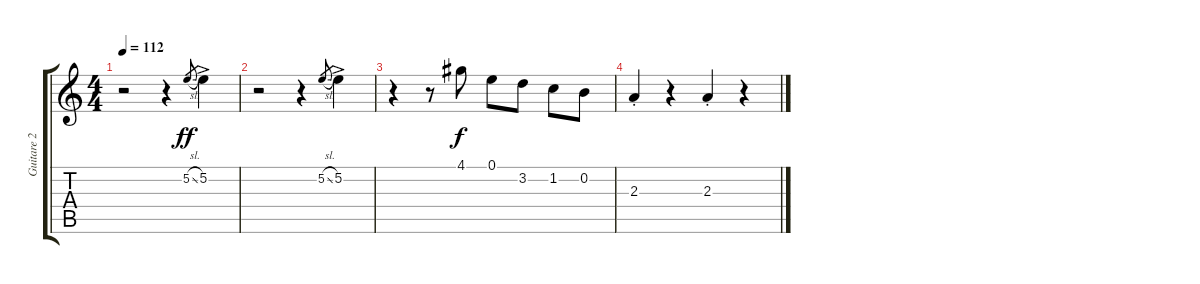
\track ("Guitare 2" "Guitare 2") {instrument acousticguitarnylon}
\staff {score tabs}
\tuning (E4 B3 G3 D3 A2 E2) {hide}
\ts (4 4)
\tempo 112
\clef g2
\ks c
r.2{dy ff} r.4 5.2{sl}.8{gr} 5.2{ac}.4 |
r.2 r.4 5.2{sl}.8{gr} 5.2{ac}.4 |
r.4 r.8 4.1.8{dy f} 0.1.8 3.2.8 1.2.8 0.2.8 |
2.3{st}.4 r.4 2.3{st}.4 r.4
